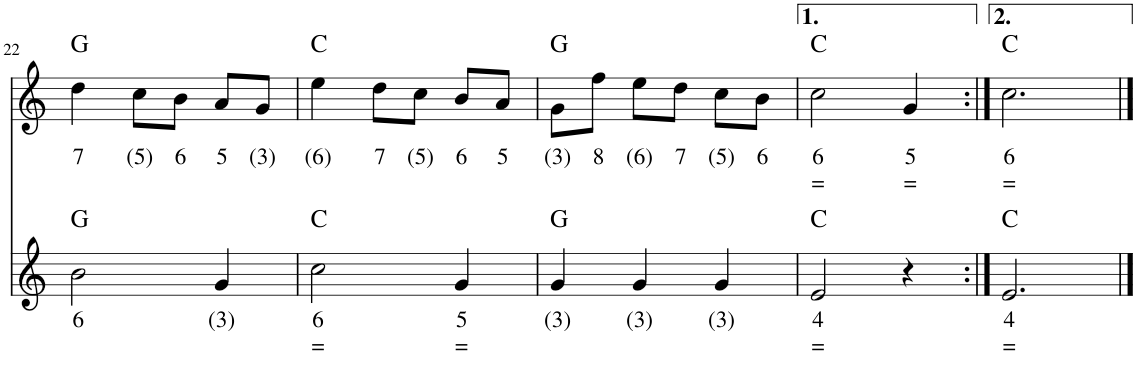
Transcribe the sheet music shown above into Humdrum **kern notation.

**kern	**text	**text	**harte	**kern	**text	**text	**harte
*part2	*part2	*part2	*part2	*part1	*part1	*part1	*part1
*staff2	*staff2	*staff2	*	*staff1	*staff1	*staff1	*
*I"Viool	*	*	*	*I"Stem	*	*	*
!!LO:PB:g=z
*clefG2	*	*	*	*clefG2	*	*	*
*k[]	*	*	*	*k[]	*	*	*
*M3/4	*	*	*	*M3/4	*	*	*
=22	=22	=22	=22	=22	=22	=22	=22
!	!LO:LY:b	!	!	!	!LO:LY:b	!	!
2b\	6	.	G:maj	4dd\	7	.	G:maj
!	!	!	!	!	!LO:LY:b	!	!
.	.	.	.	8cc\L	(5)	.	.
!	!	!	!	!	!LO:LY:b	!	!
.	.	.	.	8b\J	6	.	.
!	!LO:LY:b	!	!	!	!LO:LY:b	!	!
4g/	(3)	.	.	8a/L	5	.	.
!	!	!	!	!	!LO:LY:b	!	!
.	.	.	.	8g/J	(3)	.	.
=23	=23	=23	=23	=23	=23	=23	=23
!	!LO:LY:b	!LO:LY:b	!	!	!LO:LY:b	!	!
2cc\	6	=	C:maj	4ee\	(6)	.	C:maj
!	!	!	!	!	!LO:LY:b	!	!
.	.	.	.	8dd\L	7	.	.
!	!	!	!	!	!LO:LY:b	!	!
.	.	.	.	8cc\J	(5)	.	.
!	!LO:LY:b	!LO:LY:b	!	!	!LO:LY:b	!	!
4g/	5	=	.	8b/L	6	.	.
!	!	!	!	!	!LO:LY:b	!	!
.	.	.	.	8a/J	5	.	.
=24	=24	=24	=24	=24	=24	=24	=24
!	!LO:LY:b	!	!	!	!LO:LY:b	!	!
4g/	(3)	.	G:maj	8g\L	(3)	.	G:maj
!	!	!	!	!	!LO:LY:b	!	!
.	.	.	.	8ff\J	8	.	.
!	!LO:LY:b	!	!	!	!LO:LY:b	!	!
4g/	(3)	.	.	8ee\L	(6)	.	.
!	!	!	!	!	!LO:LY:b	!	!
.	.	.	.	8dd\J	7	.	.
!	!LO:LY:b	!	!	!	!LO:LY:b	!	!
4g/	(3)	.	.	8cc\L	(5)	.	.
!	!	!	!	!	!LO:LY:b	!	!
.	.	.	.	8b\J	6	.	.
=25	=25	=25	=25	=25	=25	=25	=25
!	!LO:LY:b	!LO:LY:b	!	!	!LO:LY:b	!LO:LY:b	!
2e/	4	=	C:maj	2cc\	6	=	C:maj
!	!	!	!	!	!LO:LY:b	!LO:LY:b	!
4r	.	.	.	4g/	5	=	.
=26:|!	=26:|!	=26:|!	=26:|!	=26:|!	=26:|!	=26:|!	=26:|!
!	!LO:LY:b	!LO:LY:b	!	!	!LO:LY:b	!LO:LY:b	!
2.e/	4	=	C:maj	2.cc\	6	=	C:maj
==	==	==	==	==	==	==	==
*-	*-	*-	*-	*-	*-	*-	*-
